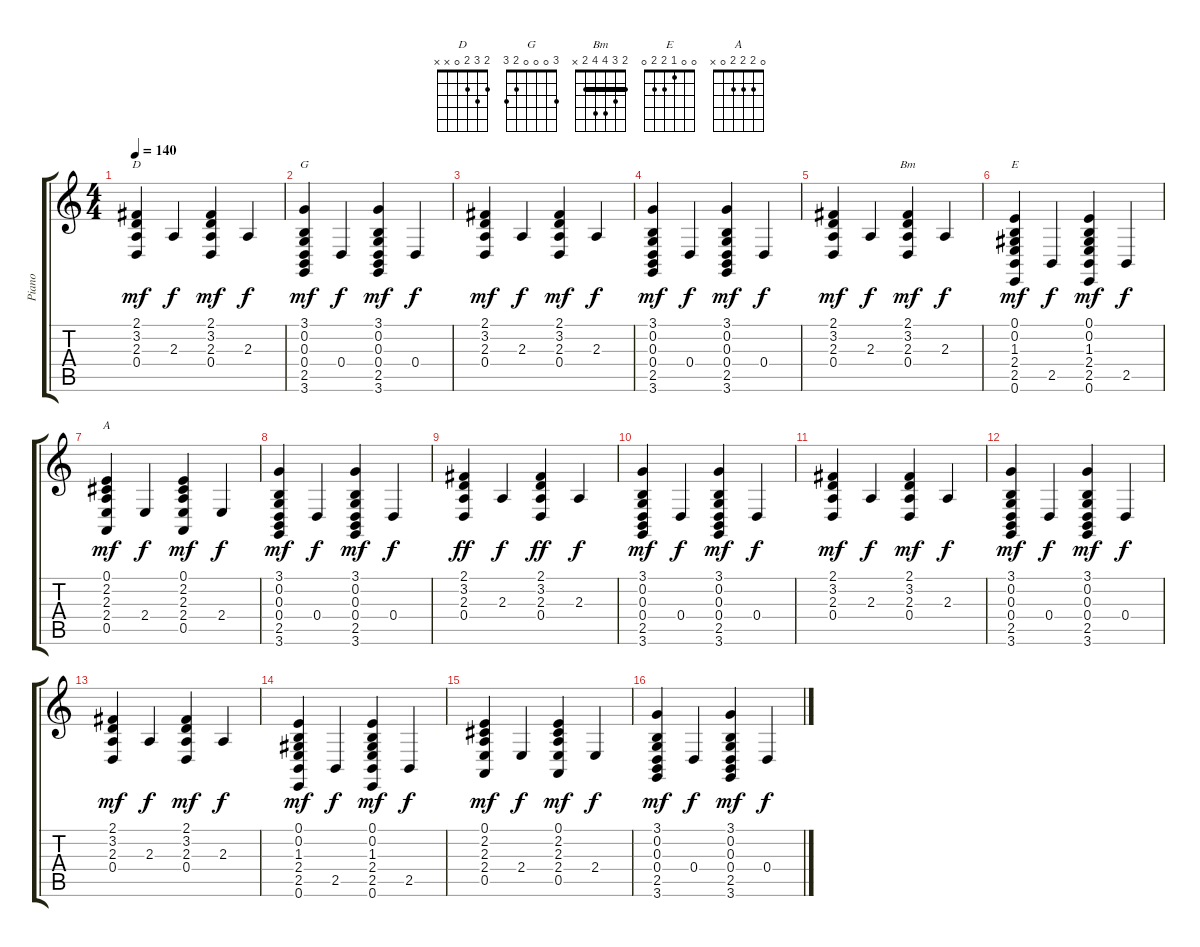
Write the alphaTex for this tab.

\track ("Piano" "Piano") {instrument brightacousticpiano}
\staff {score tabs}
\tuning (E4 B3 G3 D3 A2 E2) {hide}
\chord ("D" 2 3 2 0 x x)
\chord ("G" 3 0 0 0 2 3)
\chord ("Bm" 2 3 4 4 2 x) {barre 2}
\chord ("E" 0 0 1 2 2 0)
\chord ("A" 0 2 2 2 0 x)
\ts (4 4)
\tempo 140
\clef g2
\ks c
(2.1 3.2 2.3 0.4).4{ch "D" dy mf} 2.3.4{dy f} (2.1 3.2 2.3 0.4).4{dy mf} 2.3.4{dy f} |
(3.1 0.2 0.3 0.4 2.5 3.6).4{ch "G" dy mf} 0.4.4{dy f} (3.1 0.2 0.3 0.4 2.5 3.6).4{dy mf} 0.4.4{dy f} |
(2.1 3.2 2.3 0.4).4{dy mf} 2.3.4{dy f} (2.1 3.2 2.3 0.4).4{dy mf} 2.3.4{dy f} |
(3.1 0.2 0.3 0.4 2.5 3.6).4{dy mf} 0.4.4{dy f} (3.1 0.2 0.3 0.4 2.5 3.6).4{dy mf} 0.4.4{dy f} |
(2.1 3.2 2.3 0.4).4{dy mf} 2.3.4{dy f} (2.1 3.2 2.3 0.4).4{ch "Bm" dy mf} 2.3.4{dy f} |
(0.1 0.2 1.3 2.4 2.5 0.6).4{ch "E" dy mf} 2.5.4{dy f} (0.1 0.2 1.3 2.4 2.5 0.6).4{dy mf} 2.5.4{dy f} |
(0.1 2.2 2.3 2.4 0.5).4{ch "A" dy mf} 2.4.4{dy f} (0.1 2.2 2.3 2.4 0.5).4{dy mf} 2.4.4{dy f} |
(3.1 0.2 0.3 0.4 2.5 3.6).4{dy mf} 0.4.4{dy f} (3.1 0.2 0.3 0.4 2.5 3.6).4{dy mf} 0.4.4{dy f} |
(2.1 3.2 2.3 0.4).4{dy ff} 2.3.4{dy f} (2.1 3.2 2.3 0.4).4{dy ff} 2.3.4{dy f} |
(3.1 0.2 0.3 0.4 2.5 3.6).4{dy mf} 0.4.4{dy f} (3.1 0.2 0.3 0.4 2.5 3.6).4{dy mf} 0.4.4{dy f} |
(2.1 3.2 2.3 0.4).4{dy mf} 2.3.4{dy f} (2.1 3.2 2.3 0.4).4{dy mf} 2.3.4{dy f} |
(3.1 0.2 0.3 0.4 2.5 3.6).4{dy mf} 0.4.4{dy f} (3.1 0.2 0.3 0.4 2.5 3.6).4{dy mf} 0.4.4{txt "" dy f} |
(2.1 3.2 2.3 0.4).4{dy mf} 2.3.4{dy f} (2.1 3.2 2.3 0.4).4{dy mf} 2.3.4{dy f} |
(0.1 0.2 1.3 2.4 2.5 0.6).4{dy mf} 2.5.4{dy f} (0.1 0.2 1.3 2.4 2.5 0.6).4{dy mf} 2.5.4{dy f} |
(0.1 2.2 2.3 2.4 0.5).4{dy mf} 2.4.4{dy f} (0.1 2.2 2.3 2.4 0.5).4{dy mf} 2.4.4{dy f} |
(3.1 0.2 0.3 0.4 2.5 3.6).4{dy mf} 0.4.4{dy f} (3.1 0.2 0.3 0.4 2.5 3.6).4{dy mf} 0.4.4{dy f}
